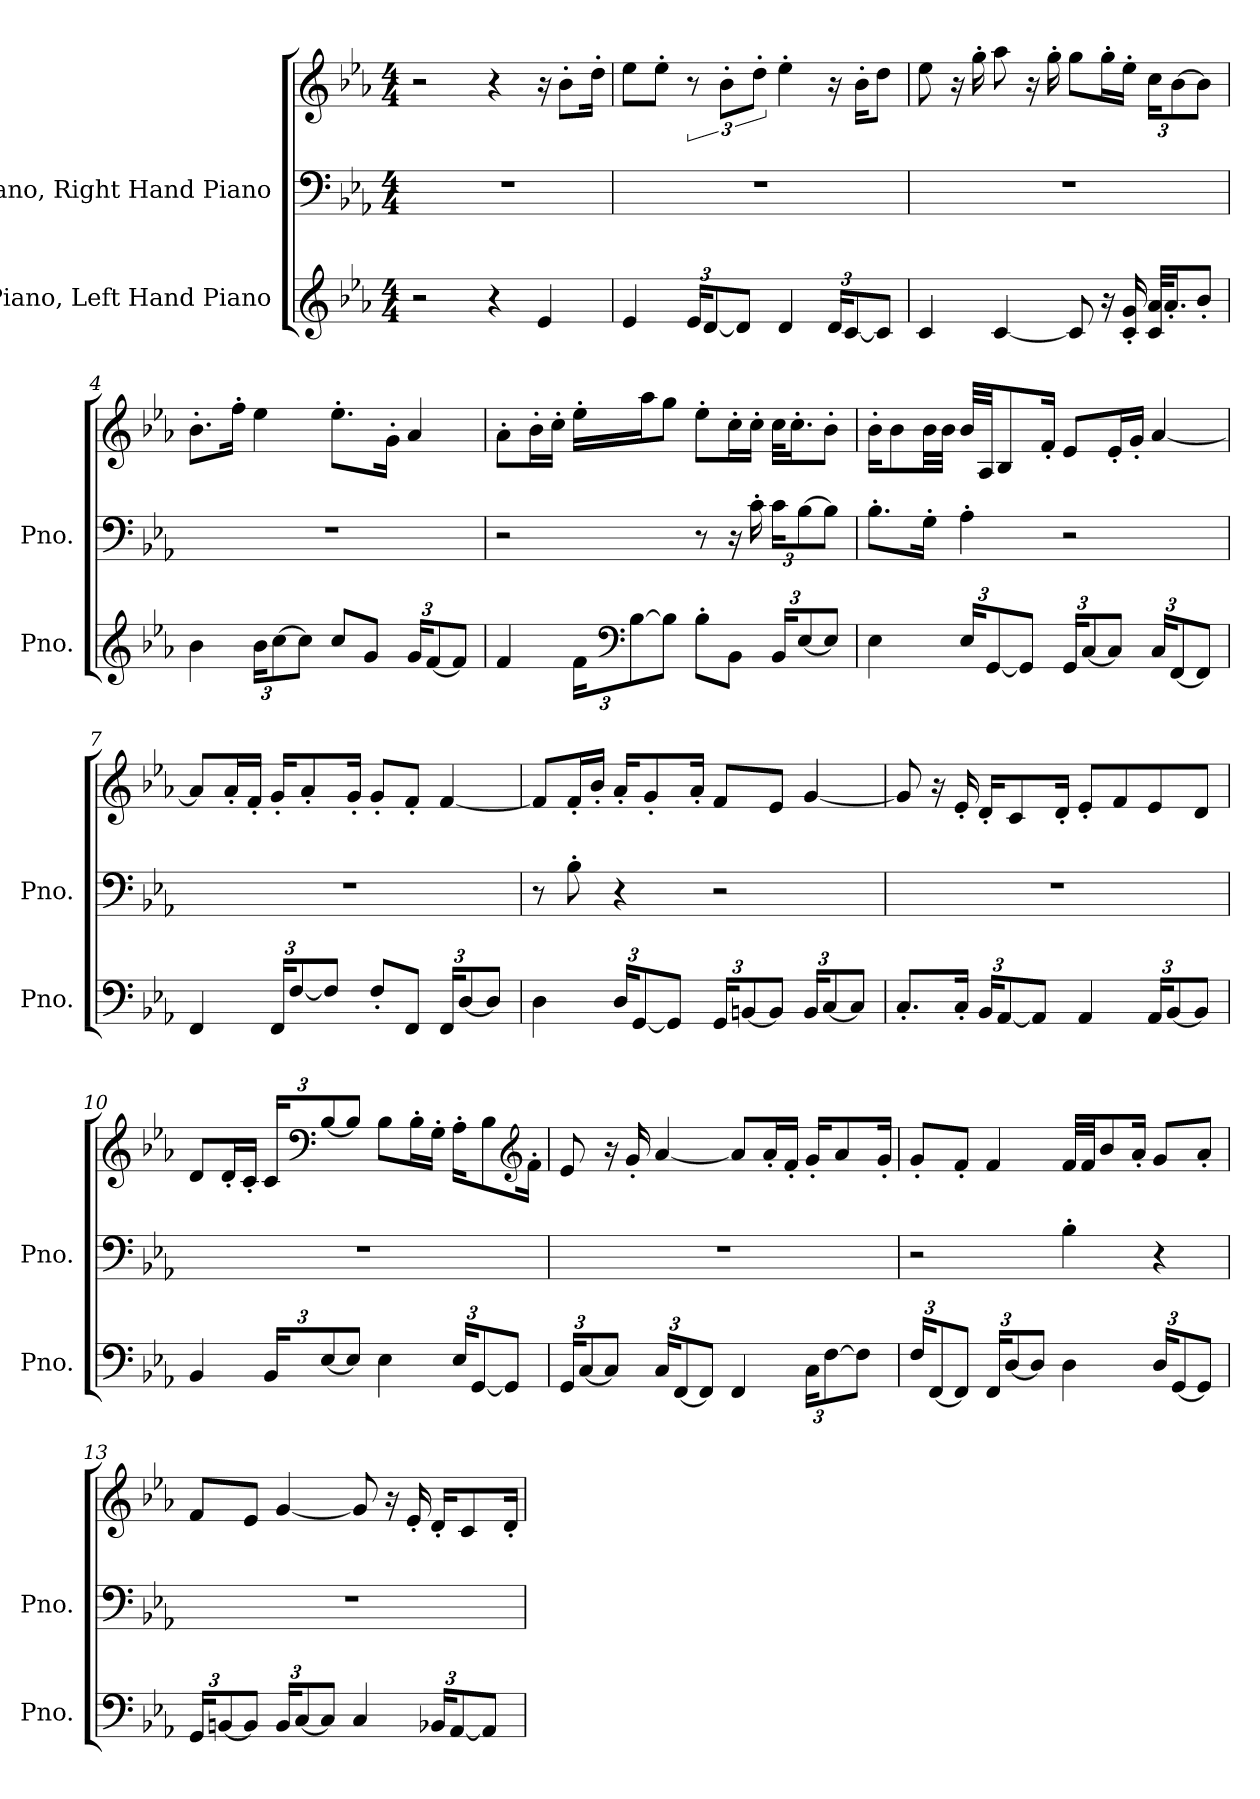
**kern	**kern	**kern
*part2	*part1	*part1
*staff3	*staff2	*staff1
*I"Piano, Left Hand Piano	*I"Piano, Right Hand Piano	*
*I'Pno.	*I'Pno.	*
*clefG2	*clefF4	*clefG2
*k[b-e-a-]	*k[b-e-a-]	*k[b-e-a-]
*M4/4	*M4/4	*M4/4
*MM120	*MM120	*MM120
=1	=1	=1
2r	1r	2r
4r	.	4r
4e-/	.	16r
.	.	8b-'\L
.	.	16dd'\Jk
=2	=2	=2
4e-/	1r	8ee-\L
.	.	8ee-'\J
*Xbrackettup	*	*
24e-/KL	.	12r
[12d/	.	.
.	.	12b-'\L
8d/J]	.	.
.	.	12dd'\J
4d/	.	4ee-'\
24d/KL	.	16r
[12c/	.	.
.	.	16b-'\KL
8c/J]	.	8dd\J
=3	=3	=3
4c/	1r	8ee-\
.	.	16r
.	.	16gg'\
[4c/	.	8aa-\
.	.	16r
.	.	16gg'\
8c/]	.	8gg\L
16r	.	16gg'\L
16c/' 16g/'	.	16ee-'\JJ
*	*	*Xbrackettup
32c/ 32a-/KLL	.	24cc\KL
16.a-'/J	.	.
.	.	[12b-\
8b-'/J	.	8b-\J]
!!LO:LB:g=z
=4	=4	=4
4b-\	1r	8.b-'\L
.	.	16ff'\Jk
24b-\KL	.	4ee-\
[12cc\	.	.
8cc\J]	.	.
8cc/L	.	8.ee-'\L
8g/J	.	.
.	.	16g'\Jk
24g/KL	.	4a-/
[12f/	.	.
8f/J]	.	.
=5	=5	=5
4f/	2r	8a-'\L
.	.	16b-'\L
.	.	16cc'\JJ
24f\KL	.	16ee-'\LL
*clefF4	*	*
[12B-\	.	.
.	.	16aa-\J
8B-\J]	.	8gg\J
8B-'\L	8r	8ee-'\L
8BB-\J	16r	16cc'\L
.	16c'\	16cc'\JJ
*	*Xbrackettup	*
24BB-/KL	24c\KL	32cc\KLL
.	.	16.cc'\J
[12E-/	[12B-\	.
8E-/J]	8B-\J]	8b-'\J
=6	=6	=6
4E-\	8.B-'\L	16b-'\KL
.	.	8b-\
.	16G'\Jk	32b-\LL
.	.	32b-\JJJ
24E-/KL	4A-'\	32b-/LLL
.	.	32A-/JJ
[12GG/	.	.
.	.	8B-/
8GG/J]	.	.
.	.	16f'/Jk
24GG/KL	2r	8e-/L
[12C/	.	.
8C/J]	.	16e-'/L
.	.	16g'/JJ
24C/KL	.	[4a-/
[12FF/	.	.
8FF/J]	.	.
!!LO:LB:g=z
=7	=7	=7
4FF/	1r	8a-/L]
.	.	16a-'/L
.	.	16f'/JJ
24FF/KL	.	16g'/KL
[12F/	.	.
.	.	8a-'/
8F/J]	.	.
.	.	16g'/Jk
8F'/L	.	8g'/L
8FF/J	.	8f'/J
24FF/KL	.	[4f/
[12D/	.	.
8D/J]	.	.
=8	=8	=8
4D\	8r	8f/L]
.	8B-'\	16f'/L
.	.	16b-'/JJ
24D/KL	4r	16a-'/KL
[12GG/	.	.
.	.	8g'/
8GG/J]	.	.
.	.	16a-'/Jk
24GG/KL	2r	8f/L
[12BBn/	.	.
8BB/J]	.	8e-/J
24BB/KL	.	[4g/
[12C/	.	.
8C/J]	.	.
=9	=9	=9
8.C'/L	1r	8g/]
.	.	16r
16C'/Jk	.	16e-'/
24BB-/KL	.	16d'/KL
[12AA-/	.	.
.	.	8c/
8AA-/J]	.	.
.	.	16d'/Jk
4AA-/	.	8e-'/L
.	.	8f/
24AA-/KL	.	8e-/
[12BB-/	.	.
8BB-/J]	.	8d/J
!!LO:LB:g=z
=10	=10	=10
4BB-/	1r	8d/L
.	.	16d'/L
.	.	16c'/JJ
24BB-/KL	.	24c/KL
*	*	*clefF4
[12E-/	.	[12B-/
8E-/J]	.	8B-/J]
4E-\	.	8B-\L
.	.	16B-'\L
.	.	16G'\JJ
24E-/KL	.	16A-'\KL
[12GG/	.	.
.	.	8B-\
8GG/J]	.	.
*	*	*clefG2
.	.	16f'\Jk
=11	=11	=11
24GG/KL	1r	8e-/
[12C/	.	.
8C/J]	.	16r
.	.	16g'/
24C/KL	.	[4a-/
[12FF/	.	.
8FF/J]	.	.
4FF/	.	8a-/L]
.	.	16a-'/L
.	.	16f'/JJ
24C\KL	.	16g'/KL
[12F\	.	.
.	.	8a-/
8F\J]	.	.
.	.	16g'/Jk
!!LO:PB:g=z
=12	=12	=12
24F/KL	2r	8g'/L
[12FF/	.	.
8FF/J]	.	8f'/J
24FF/KL	.	4f/
[12D/	.	.
8D/J]	.	.
4D\	4B-'\	32f/LLL
.	.	32f/JJ
.	.	8b-/
.	.	16a-'/Jk
24D/KL	4r	8g/L
[12GG/	.	.
8GG/J]	.	8a-'/J
=13	=13	=13
24GG/KL	1r	8f/L
[12BBn/	.	.
8BB/J]	.	8e-/J
24BB/KL	.	[4g/
[12C/	.	.
8C/J]	.	.
4C/	.	8g/]
.	.	16r
.	.	16e-'/
24BB-X/KL	.	16d'/KL
[12AA-/	.	.
.	.	8c/
8AA-/J]	.	.
.	.	16d'/Jk
=	=	=
*-	*-	*-
